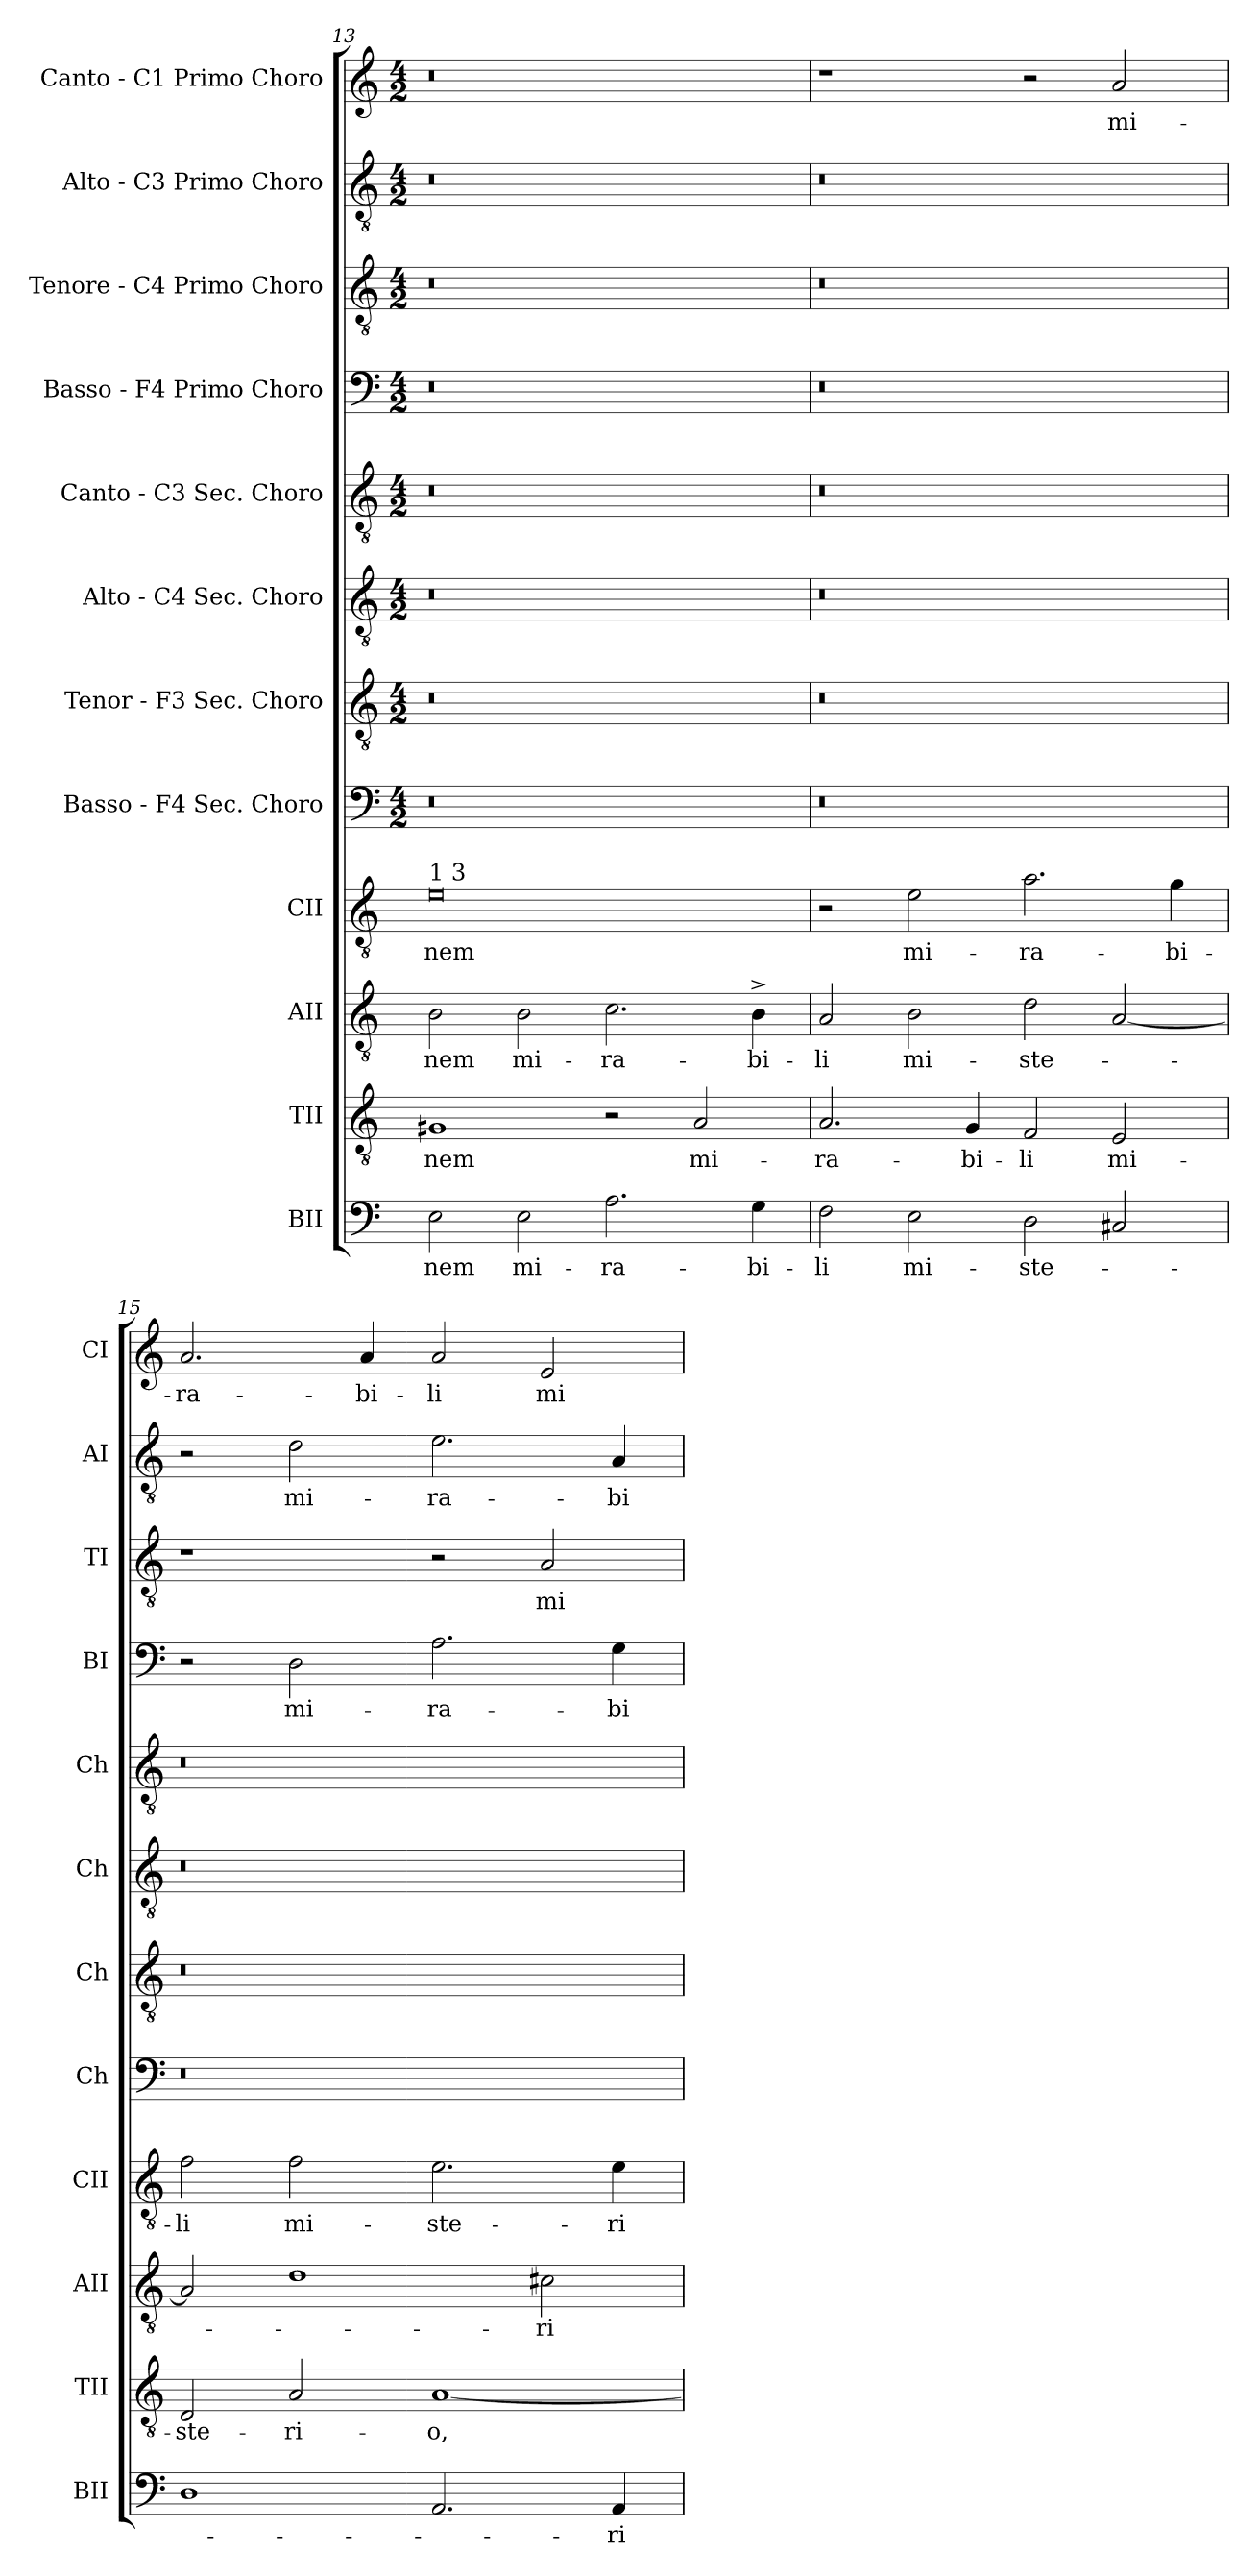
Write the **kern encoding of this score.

**kern	**text	**kern	**text	**kern	**text	**kern	**text	**kern	**kern	**kern	**kern	**kern	**text	**kern	**text	**kern	**text	**kern	**text
*part12	*part12	*part11	*part11	*part10	*part10	*part9	*part9	*part8	*part7	*part6	*part5	*part4	*part4	*part3	*part3	*part2	*part2	*part1	*part1
*staff12	*staff12	*staff11	*staff11	*staff10	*staff10	*staff9	*staff9	*staff8	*staff7	*staff6	*staff5	*staff4	*staff4	*staff3	*staff3	*staff2	*staff2	*staff1	*staff1
*I"BII	*	*I"TII	*	*I"AII	*	*I"CII	*	*I"Basso - F4  Sec. Choro	*I"Tenor - F3  Sec. Choro	*I"Alto - C4  Sec. Choro	*I"Canto - C3  Sec. Choro	*I"Basso - F4  Primo Choro	*	*I"Tenore - C4  Primo Choro	*	*I"Alto - C3  Primo Choro	*	*I"Canto - C1  Primo Choro	*
*I'BII	*	*I'TII	*	*I'AII	*	*I'CII	*	*I'Ch	*I'Ch	*I'Ch	*I'Ch	*I'BI	*	*I'TI	*	*I'AI	*	*I'CI	*
!!LO:PB:g=z
*clefF4	*	*clefGv2	*	*clefGv2	*	*clefGv2	*	*clefF4	*clefGv2	*clefGv2	*clefGv2	*clefF4	*	*clefGv2	*	*clefGv2	*	*clefG2	*
*	*	*	*	*	*	*	*	*M4/2	*M4/2	*M4/2	*M4/2	*M4/2	*	*M4/2	*	*M4/2	*	*M4/2	*
=13	=13	=13	=13	=13	=13	=13	=13	=13	=13	=13	=13	=13	=13	=13	=13	=13	=13	=13	=13
!	!	!	!	!	!	!LO:TX:a:t=1 3	!	!	!	!	!	!	!	!	!	!	!	!	!
!	!LO:LY:b:cj	!	!LO:LY:b:cj	!	!LO:LY:b:cj	!	!LO:LY:b:cj	!	!	!	!	!	!	!	!	!	!	!	!
2E\	-nem	1G#X	-nem	2B\	-nem	0e	-nem	0r	0r	0r	0r	0r	.	0r	.	0r	.	0r	.
!	!LO:LY:b:cj	!	!	!	!LO:LY:b:cj	!	!	!	!	!	!	!	!	!	!	!	!	!	!
2E\	mi-	.	.	2B\	mi-	.	.	.	.	.	.	.	.	.	.	.	.	.	.
!	!LO:LY:b:cj	!	!	!	!LO:LY:b:cj	!	!	!	!	!	!	!	!	!	!	!	!	!	!
2.A\	-ra-	2r	.	2.c\	-ra-	.	.	.	.	.	.	.	.	.	.	.	.	.	.
!	!	!	!LO:LY:b:cj	!	!	!	!	!	!	!	!	!	!	!	!	!	!	!	!
.	.	2A/	mi-	.	.	.	.	.	.	.	.	.	.	.	.	.	.	.	.
!	!LO:LY:b:cj	!	!	!	!LO:LY:b:cj	!	!	!	!	!	!	!	!	!	!	!	!	!	!
4G\	-bi-	.	.	4B^<\	-bi-	.	.	.	.	.	.	.	.	.	.	.	.	.	.
=14	=14	=14	=14	=14	=14	=14	=14	=14	=14	=14	=14	=14	=14	=14	=14	=14	=14	=14	=14
!	!LO:LY:b:cj	!	!LO:LY:b:cj	!	!LO:LY:b:cj	!	!	!	!	!	!	!	!	!	!	!	!	!	!
2F\	-li	2.A/	-ra-	2A/	-li	2r	.	0r	0r	0r	0r	0r	.	0r	.	0r	.	1r	.
!	!LO:LY:b:cj	!	!	!	!LO:LY:b:cj	!	!LO:LY:b:cj	!	!	!	!	!	!	!	!	!	!	!	!
2E\	mi-	.	.	2B\	mi-	2e\	mi-	.	.	.	.	.	.	.	.	.	.	.	.
!	!	!	!LO:LY:b:cj	!	!	!	!	!	!	!	!	!	!	!	!	!	!	!	!
.	.	4G/	-bi-	.	.	.	.	.	.	.	.	.	.	.	.	.	.	.	.
!	!LO:LY:b:cj	!	!LO:LY:b:cj	!	!LO:LY:b:cj	!	!LO:LY:b:cj	!	!	!	!	!	!	!	!	!	!	!	!
2D\	-ste-	2F/	-li	2d\	-ste-	2.a\	-ra-	.	.	.	.	.	.	.	.	.	.	2r	.
!	!	!	!LO:LY:b:cj	!	!	!	!	!	!	!	!	!	!	!	!	!	!	!	!LO:LY:b:cj
2C#X/	.	2E/	mi-	[<2A/	.	.	.	.	.	.	.	.	.	.	.	.	.	2a/	mi-
!	!	!	!	!	!	!	!LO:LY:b:cj	!	!	!	!	!	!	!	!	!	!	!	!
.	.	.	.	.	.	4g\	-bi-	.	.	.	.	.	.	.	.	.	.	.	.
=15	=15	=15	=15	=15	=15	=15	=15	=15	=15	=15	=15	=15	=15	=15	=15	=15	=15	=15	=15
!	!	!	!LO:LY:b:cj	!	!	!	!LO:LY:b:cj	!	!	!	!	!	!	!	!	!	!	!	!LO:LY:b:cj
1D	.	2D/	-ste-	2A/]	.	2f\	-li	0r	0r	0r	0r	2r	.	1r	.	2r	.	2.a/	-ra-
!	!	!	!LO:LY:b:cj	!	!	!	!LO:LY:b:cj	!	!	!	!	!	!LO:LY:b:cj	!	!	!	!LO:LY:b:cj	!	!
.	.	2A/	-ri-	1d	.	2f\	mi-	.	.	.	.	2D\	mi-	.	.	2d\	mi-	.	.
!	!	!	!	!	!	!	!	!	!	!	!	!	!	!	!	!	!	!	!LO:LY:b:cj
.	.	.	.	.	.	.	.	.	.	.	.	.	.	.	.	.	.	4a/	-bi-
!	!	!	!LO:LY:b:cj	!	!	!	!LO:LY:b:cj	!	!	!	!	!	!LO:LY:b:cj	!	!	!	!LO:LY:b:cj	!	!LO:LY:b:cj
2.AA/	.	[<1A	-o,	.	.	2.e\	-ste-	.	.	.	.	2.A\	-ra-	2r	.	2.e\	-ra-	2a/	-li
!	!	!	!	!	!LO:LY:b:cj	!	!	!	!	!	!	!	!	!	!LO:LY:b:cj	!	!	!	!LO:LY:b:cj
.	.	.	.	2c#X\	-ri-	.	.	.	.	.	.	.	.	2A/	mi-	.	.	2e/	mi-
!	!LO:LY:b:cj	!	!	!	!	!	!LO:LY:b:cj	!	!	!	!	!	!LO:LY:b:cj	!	!	!	!LO:LY:b:cj	!	!
4AA/	-ri-	.	.	.	.	4e\	-ri-	.	.	.	.	4G\	-bi-	.	.	[<4A/	-bi-	.	.
=	=	=	=	=	=	=	=	=	=	=	=	=	=	=	=	=	=	=	=
*-	*-	*-	*-	*-	*-	*-	*-	*-	*-	*-	*-	*-	*-	*-	*-	*-	*-	*-	*-
